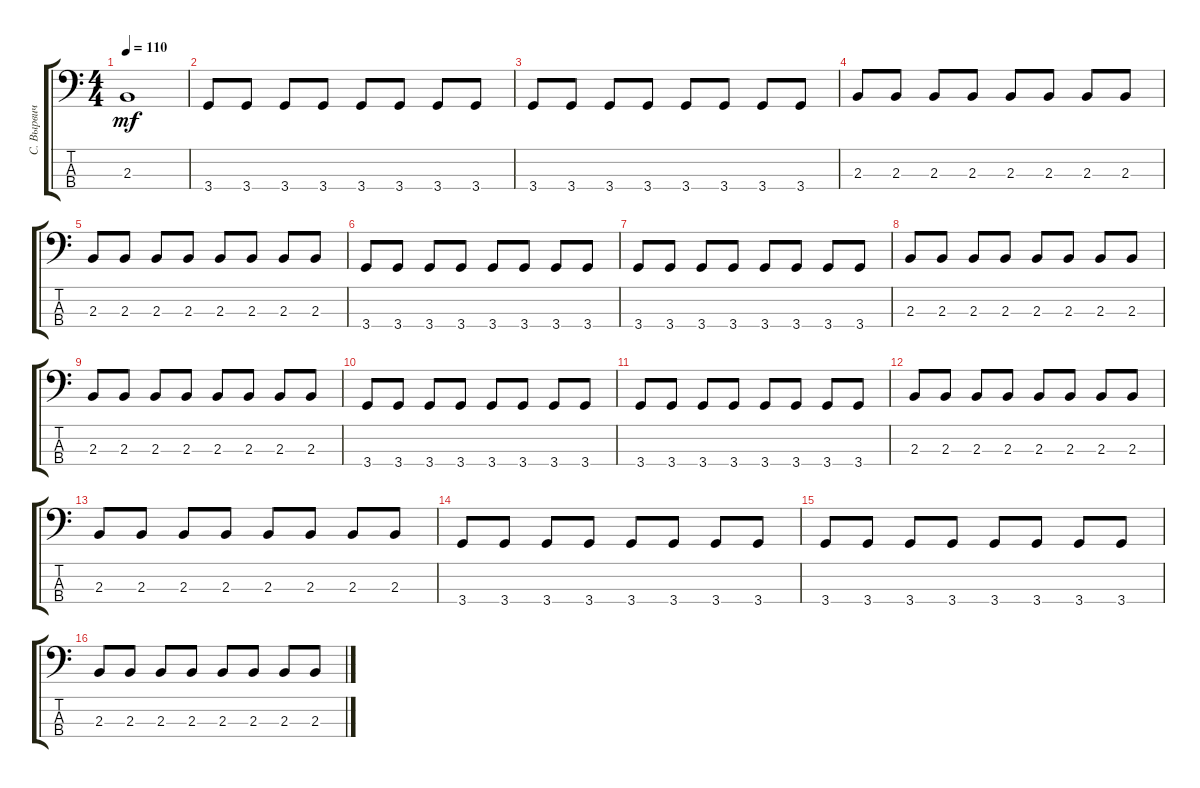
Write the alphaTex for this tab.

\track ("С. Вырвич" "С. Вырвич") {instrument electricbassfinger}
\staff {score tabs}
\tuning (G2 D2 A1 E1) {hide}
\ts (4 4)
\tempo 110
\clef f4
\ks c
2.3.1{dy mf} |
3.4.8 3.4.8 3.4.8 3.4.8 3.4.8 3.4.8 3.4.8 3.4.8 |
3.4.8 3.4.8 3.4.8 3.4.8 3.4.8 3.4.8 3.4.8 3.4.8 |
2.3.8 2.3.8 2.3.8 2.3.8 2.3.8 2.3.8 2.3.8 2.3.8 |
2.3.8 2.3.8 2.3.8 2.3.8 2.3.8 2.3.8 2.3.8 2.3.8 |
3.4.8 3.4.8 3.4.8 3.4.8 3.4.8 3.4.8 3.4.8 3.4.8 |
3.4.8 3.4.8 3.4.8 3.4.8 3.4.8 3.4.8 3.4.8 3.4.8 |
2.3.8 2.3.8 2.3.8 2.3.8 2.3.8 2.3.8 2.3.8 2.3.8 |
2.3.8 2.3.8 2.3.8 2.3.8 2.3.8 2.3.8 2.3.8 2.3.8 |
3.4.8 3.4.8 3.4.8 3.4.8 3.4.8 3.4.8 3.4.8 3.4.8 |
3.4.8 3.4.8 3.4.8 3.4.8 3.4.8 3.4.8 3.4.8 3.4.8 |
2.3.8 2.3.8 2.3.8 2.3.8 2.3.8 2.3.8 2.3.8 2.3.8 |
2.3.8 2.3.8 2.3.8 2.3.8 2.3.8 2.3.8 2.3.8 2.3.8 |
3.4.8 3.4.8 3.4.8 3.4.8 3.4.8 3.4.8 3.4.8 3.4.8 |
3.4.8 3.4.8 3.4.8 3.4.8 3.4.8 3.4.8 3.4.8 3.4.8 |
2.3.8 2.3.8 2.3.8 2.3.8 2.3.8 2.3.8 2.3.8 2.3.8
